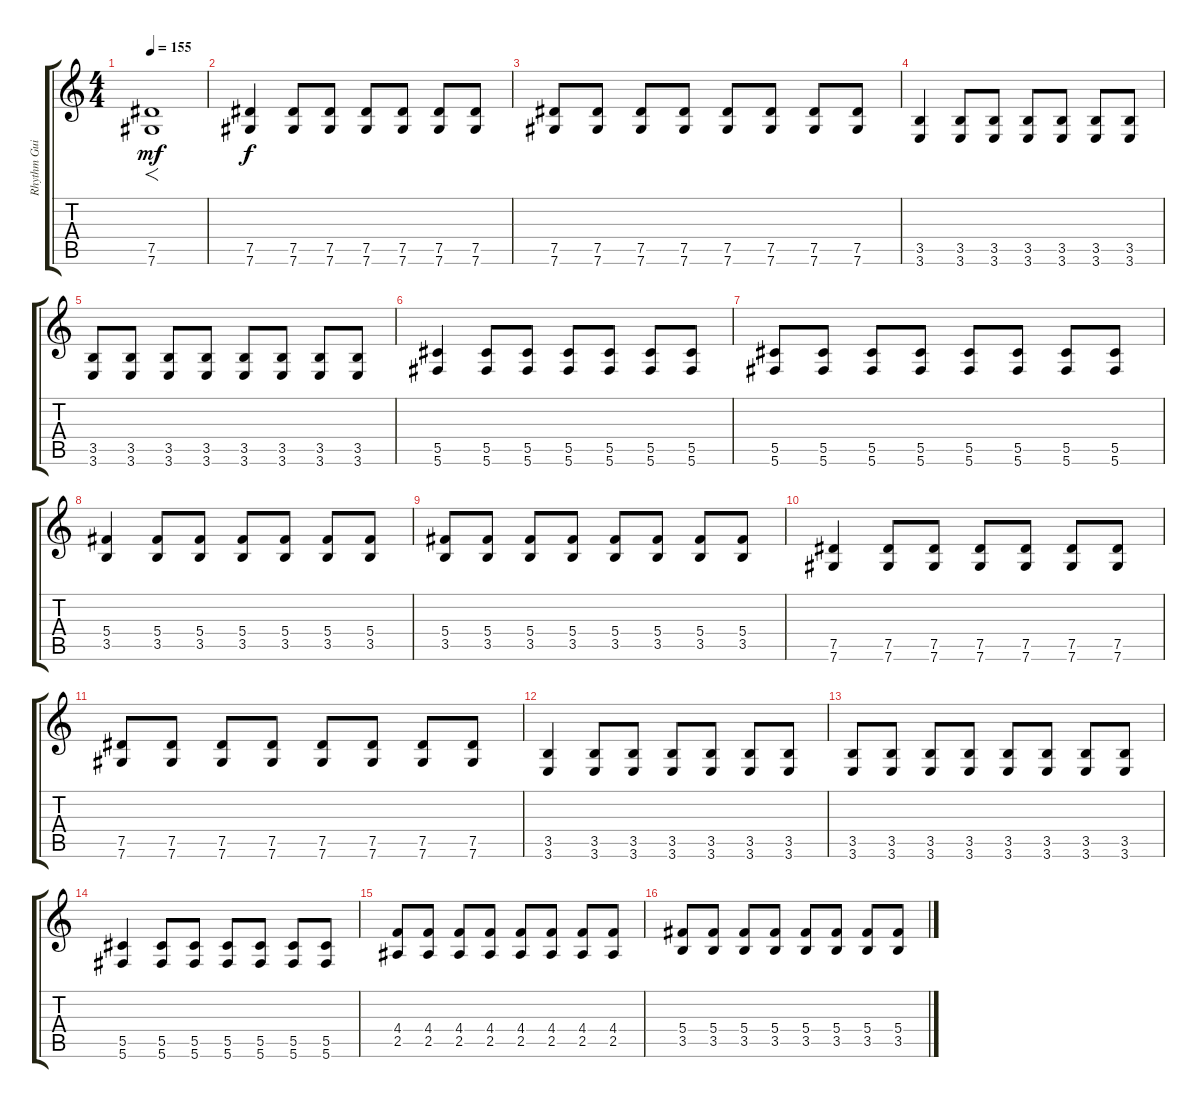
\track ("Rhythm Guitar" "Rhythm Gui") {instrument distortionguitar}
\staff {score tabs}
\tuning (Eb4 Bb3 Gb3 Db3 Ab2 Db2) {hide}
\ts (4 4)
\tempo 155
\clef g2
\ks c
(7.5 7.6).1{f dy mf} |
(7.5 7.6).4{dy f} (7.5 7.6).8 (7.5 7.6).8 (7.5 7.6).8 (7.5 7.6).8 (7.5 7.6).8 (7.5 7.6).8 |
(7.5 7.6).8 (7.5 7.6).8 (7.5 7.6).8 (7.5 7.6).8 (7.5 7.6).8 (7.5 7.6).8 (7.5 7.6).8 (7.5 7.6).8 |
(3.5 3.6).4 (3.5 3.6).8 (3.5 3.6).8 (3.5 3.6).8 (3.5 3.6).8 (3.5 3.6).8 (3.5 3.6).8 |
(3.5 3.6).8 (3.5 3.6).8 (3.5 3.6).8 (3.5 3.6).8 (3.5 3.6).8 (3.5 3.6).8 (3.5 3.6).8 (3.5 3.6).8 |
(5.5 5.6).4 (5.5 5.6).8 (5.5 5.6).8 (5.5 5.6).8 (5.5 5.6).8 (5.5 5.6).8 (5.5 5.6).8 |
(5.5 5.6).8 (5.5 5.6).8 (5.5 5.6).8 (5.5 5.6).8 (5.5 5.6).8 (5.5 5.6).8 (5.5 5.6).8 (5.5 5.6).8 |
(5.4 3.5).4 (5.4 3.5).8 (5.4 3.5).8 (5.4 3.5).8 (5.4 3.5).8 (5.4 3.5).8 (5.4 3.5).8 |
(5.4 3.5).8 (5.4 3.5).8 (5.4 3.5).8 (5.4 3.5).8 (5.4 3.5).8 (5.4 3.5).8 (5.4 3.5).8 (5.4 3.5).8 |
(7.5 7.6).4 (7.5 7.6).8 (7.5 7.6).8 (7.5 7.6).8 (7.5 7.6).8 (7.5 7.6).8 (7.5 7.6).8 |
(7.5 7.6).8 (7.5 7.6).8 (7.5 7.6).8 (7.5 7.6).8 (7.5 7.6).8 (7.5 7.6).8 (7.5 7.6).8 (7.5 7.6).8 |
(3.5 3.6).4 (3.5 3.6).8 (3.5 3.6).8 (3.5 3.6).8 (3.5 3.6).8 (3.5 3.6).8 (3.5 3.6).8 |
(3.5 3.6).8 (3.5 3.6).8 (3.5 3.6).8 (3.5 3.6).8 (3.5 3.6).8 (3.5 3.6).8 (3.5 3.6).8 (3.5 3.6).8 |
(5.5 5.6).4 (5.5 5.6).8 (5.5 5.6).8 (5.5 5.6).8 (5.5 5.6).8 (5.5 5.6).8 (5.5 5.6).8 |
(4.4 2.5).8 (4.4 2.5).8 (4.4 2.5).8 (4.4 2.5).8 (4.4 2.5).8 (4.4 2.5).8 (4.4 2.5).8 (4.4 2.5).8 |
(5.4 3.5).8 (5.4 3.5).8 (5.4 3.5).8 (5.4 3.5).8 (5.4 3.5).8 (5.4 3.5).8 (5.4 3.5).8 (5.4 3.5).8
